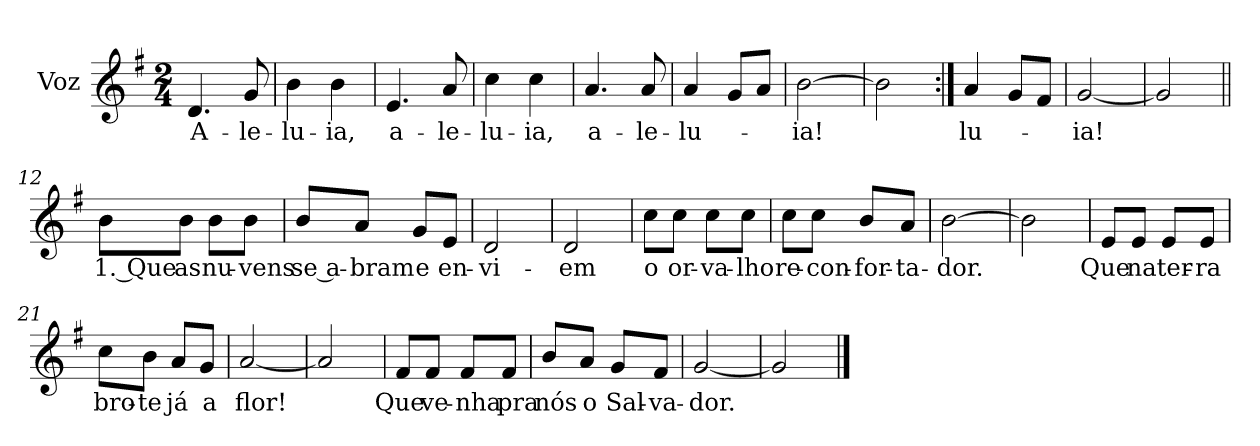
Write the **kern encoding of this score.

**kern	**text
*part1	*part1
*staff1	*staff1
*I"Voz	*
*I'Vo.	*
*clefG2	*
*k[f#]	*
*M2/4	*
*MM100	*
=1	=1
!	!LO:LY:b
4.d/	A-
!	!LO:LY:b
8g/	-le-
=2	=2
!	!LO:LY:b
4b\	-lu-
!	!LO:LY:b
4b\	-ia,
=3	=3
!	!LO:LY:b
4.e/	a-
!	!LO:LY:b
8a/	-le-
=4	=4
!	!LO:LY:b
4cc\	-lu-
!	!LO:LY:b
4cc\	-ia,
=5	=5
!	!LO:LY:b
4.a/	a-
!	!LO:LY:b
8a/	-le-
=6	=6
!	!LO:LY:b
4a/	-lu-
8g/L	.
8a/J	.
=7	=7
!	!LO:LY:b
[2b\	-ia!
=8	=8
2b\]	.
=9:|!	=9:|!
!	!LO:LY:b
4a/	lu-
8g/L	.
8f#/J	.
=10	=10
!	!LO:LY:b
[2g/	-ia!
=11	=11
2g/]	.
!!LO:LB:g=z
=12||	=12||
!	!LO:LY:b
8b\L	1. Que
!	!LO:LY:b
8b\J	as
!	!LO:LY:b
8b\L	nu-
!	!LO:LY:b
8b\J	-vens
=13	=13
!	!LO:LY:b
8b/L	se a-
!	!LO:LY:b
8a/J	-bram
!	!LO:LY:b
8g/L	e
!	!LO:LY:b
8e/J	en-
=14	=14
!	!LO:LY:b
2d/	-vi-
=15	=15
!	!LO:LY:b
2d/	-em
=16	=16
!	!LO:LY:b
8cc\L	o
!	!LO:LY:b
8cc\J	or-
!	!LO:LY:b
8cc\L	-va-
!	!LO:LY:b
8cc\J	-lho
=17	=17
!	!LO:LY:b
8cc\L	re-
!	!LO:LY:b
8cc\J	-con-
!	!LO:LY:b
8b/L	-for-
!	!LO:LY:b
8a/J	-ta-
=18	=18
!	!LO:LY:b
[2b\	-dor.
=19	=19
2b\]	.
=20	=20
!	!LO:LY:b
8e/L	Que
!	!LO:LY:b
8e/J	na
!	!LO:LY:b
8e/L	ter-
!	!LO:LY:b
8e/J	-ra
!!LO:LB:g=z
=21	=21
!	!LO:LY:b
8cc\L	bro-
!	!LO:LY:b
8b\J	-te
!	!LO:LY:b
8a/L	já
!	!LO:LY:b
8g/J	a
=22	=22
!	!LO:LY:b
[2a/	flor!
=23	=23
2a/]	.
=24	=24
!	!LO:LY:b
8f#/L	Que
!	!LO:LY:b
8f#/J	ve-
!	!LO:LY:b
8f#/L	-nha
!	!LO:LY:b
8f#/J	pra
=25	=25
!	!LO:LY:b
8b/L	nós
!	!LO:LY:b
8a/J	o
!	!LO:LY:b
8g/L	Sal-
!	!LO:LY:b
8f#/J	-va-
=26	=26
!	!LO:LY:b
[2g/	-dor.
=27	=27
2g/]	.
==	==
*-	*-
